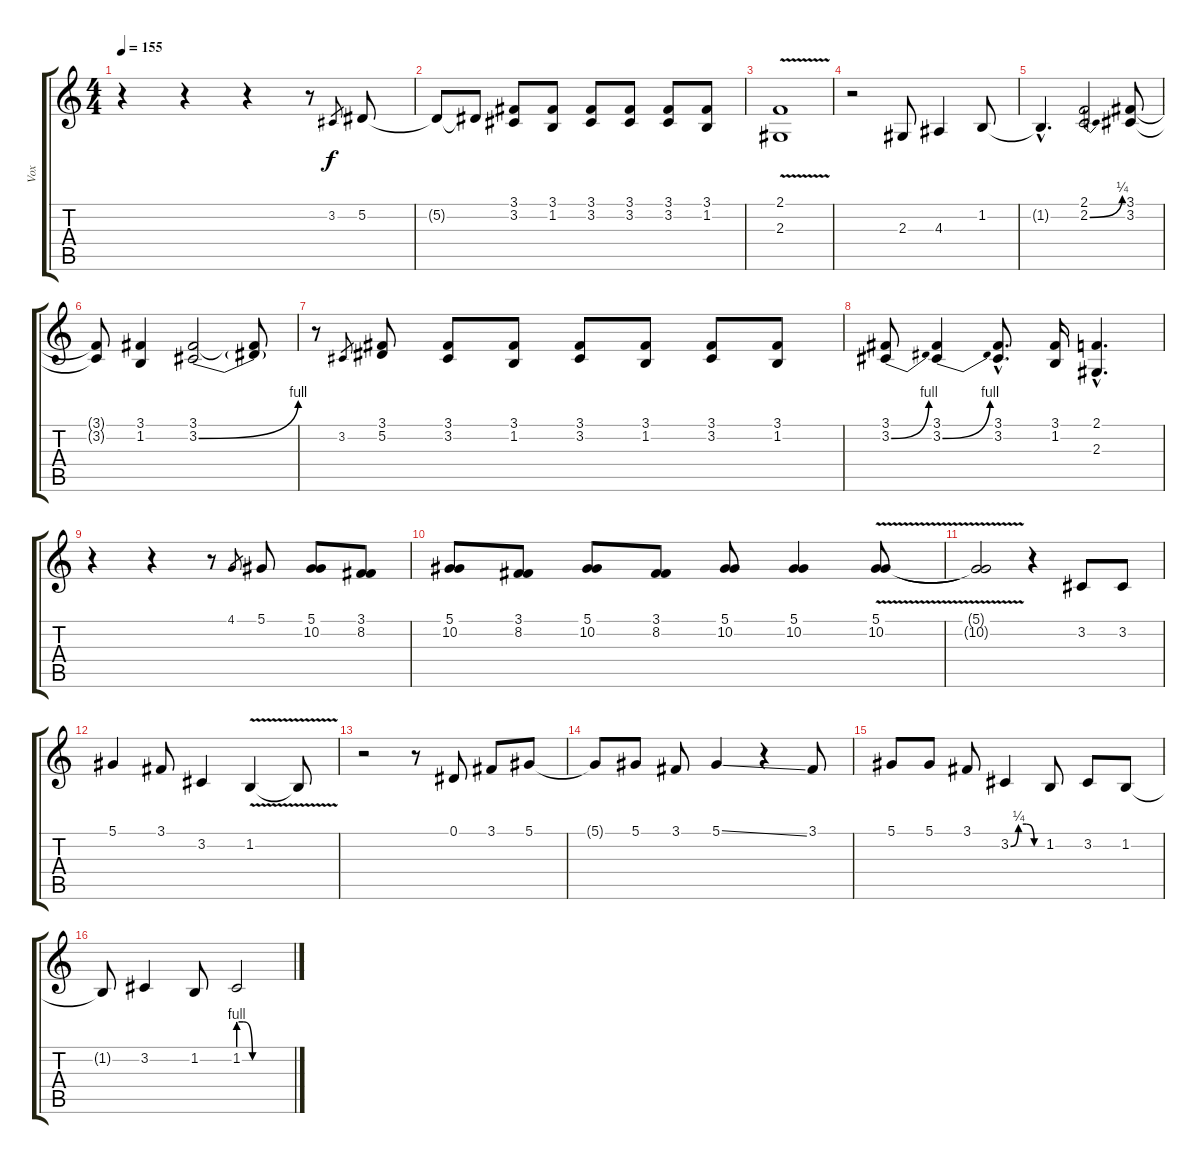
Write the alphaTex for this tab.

\track ("Vox" "Vox") {instrument lead2sawtooth}
\staff {score tabs}
\tuning (Eb4 Bb3 Gb3 Db3 Ab2 Eb2) {hide}
\ts (4 4)
\tempo 155
\clef g2
\ks c
r.4{dy f} r.4 r.4 r.8 3.2.8{gr} 5.2.8 |
5.2{t}.8 5.2{t}.8 (3.1 3.2).8 (3.1 1.2).8 (3.1 3.2).8 (3.1 3.2).8 (3.1 3.2).8 (3.1 1.2).8 |
(2.1 2.3{v}).1 |
r.2 2.3.8 4.3.4 1.2.8 |
1.2{hac t}.4{d} (2.1 2.2{be (bend 0 0 60 1)}).2 (3.1 3.2).8 |
(3.1{t} 3.2{t}).8 (3.1 1.2).4 (3.1 3.2{be (bend 0 0 60 4)}).2 (3.1{t} 3.2{t}).8 |
r.8 3.2.8{gr} (3.1 5.2).8 (3.1 3.2).8 (3.1 1.2).8 (3.1 3.2).8 (3.1 1.2).8 (3.1 3.2).8 (3.1 1.2).8 |
(3.1 3.2{be (bend 0 0 60 4)}).8 (3.1 3.2{be (bend 0 0 60 4)}).4 (3.1{hac} 3.2{hac}).8{d} (3.1 1.2).16 (2.1{hac} 2.3{hac}).4{d} |
r.4 r.4 r.8 4.1.8{gr} 5.1.8 (5.1 10.2).8 (3.1 8.2).8 |
(5.1 10.2).8 (3.1 8.2).8 (5.1 10.2).8 (3.1 8.2).8 (5.1 10.2).8 (5.1 10.2).4 (5.1{v} 10.2).8 |
(5.1{t} 10.2{t}).2 r.4 3.2.8 3.2.8 |
5.1.4 3.1.8 3.2.4 1.2{v}.4 1.2{t}.8 |
r.2 r.8 0.1.8 3.1.8 5.1.8 |
5.1{t}.8 5.1.8 3.1.8 5.1{ss}.4 r.4 3.1.8 |
5.1.8 5.1.8 3.1.8 3.2{be (custom 0 0 15 1 30 1 45 0 60 0)}.4 1.2.8 3.2.8 1.2.8 |
1.2{t}.8 3.2.4 1.2.8 1.2{be (custom 0 4 6 4 16 0 40 0 60 0)}.2
